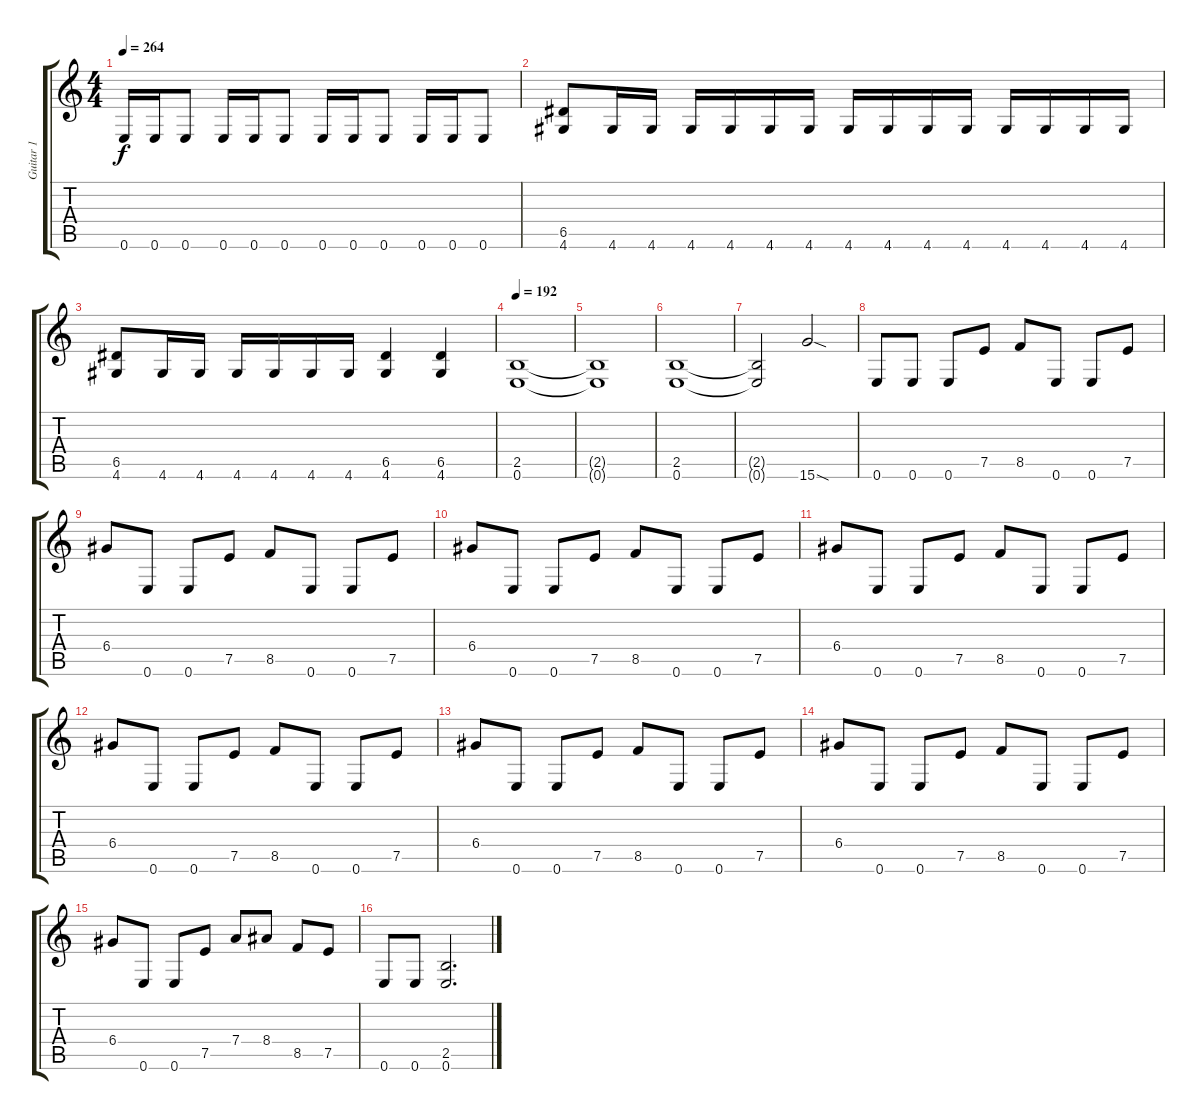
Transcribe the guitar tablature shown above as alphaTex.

\track ("Guitar 1" "Guitar 1") {instrument distortionguitar}
\staff {score tabs}
\tuning (E4 B3 G3 D3 A2 E2) {hide}
\ts (4 4)
\tempo 264
\clef g2
\ks c
0.6.16{dy f} 0.6.16 0.6.8 0.6.16 0.6.16 0.6.8 0.6.16 0.6.16 0.6.8 0.6.16 0.6.16 0.6.8 |
(6.5 4.6).8 4.6.16 4.6.16 4.6.16 4.6.16 4.6.16 4.6.16 4.6.16 4.6.16 4.6.16 4.6.16 4.6.16 4.6.16 4.6.16 4.6.16 |
(6.5 4.6).8 4.6.16 4.6.16 4.6.16 4.6.16 4.6.16 4.6.16 (6.5 4.6).4 (6.5 4.6).4 |
\tempo 192
(2.5 0.6).1 |
(2.5{t} 0.6{t}).1 |
(2.5 0.6).1 |
(2.5{t} 0.6{t}).2 15.6{sod}.2 |
0.6.8 0.6.8 0.6.8 7.5.8 8.5.8 0.6.8 0.6.8 7.5.8 |
6.4.8 0.6.8 0.6.8 7.5.8 8.5.8 0.6.8 0.6.8 7.5.8 |
6.4.8 0.6.8 0.6.8 7.5.8 8.5.8 0.6.8 0.6.8 7.5.8 |
6.4.8 0.6.8 0.6.8 7.5.8 8.5.8 0.6.8 0.6.8 7.5.8 |
6.4.8 0.6.8 0.6.8 7.5.8 8.5.8 0.6.8 0.6.8 7.5.8 |
6.4.8 0.6.8 0.6.8 7.5.8 8.5.8 0.6.8 0.6.8 7.5.8 |
6.4.8 0.6.8 0.6.8 7.5.8 8.5.8 0.6.8 0.6.8 7.5.8 |
6.4.8 0.6.8 0.6.8 7.5.8 7.4.8 8.4.8 8.5.8 7.5.8 |
0.6.8 0.6.8 (2.5 0.6).2{d}
